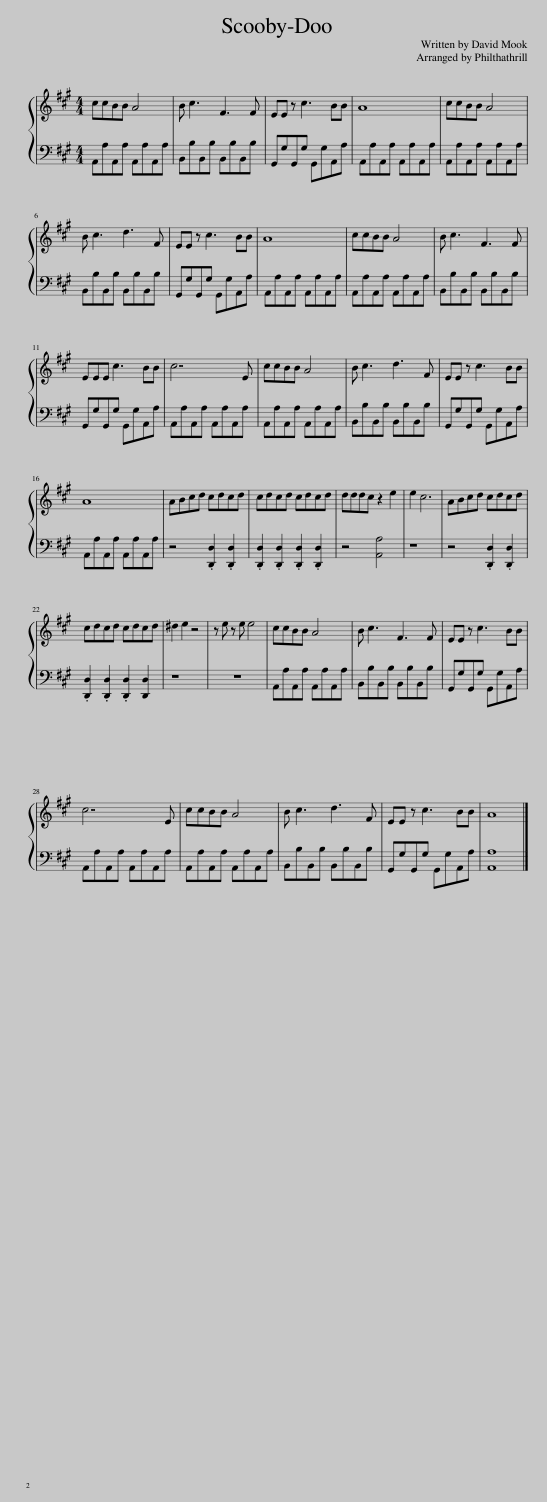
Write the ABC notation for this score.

X:1
%%score { 1 | 2 }
L:1/8
M:4/4
I:linebreak $
K:A
V:1 treble
V:2 bass
V:1
 ccBB A4 | B c3 F3 F | EE z c3 BB | A8 | ccBB A4 |$ %5
 B c3 d3 F | EE z c3 BB | A8 | ccBB A4 | B c3 F3 F |$ %10
 EEE c3 BB | c7 E | ccBB A4 | B c3 d3 F | EE z c3 BB |$ %15
 A8 | ABcd cdcd | cdcd cdcd | dddc z2 e2 | e2 c6 | %20
 ABcd cdcd |$ cdcd cdcd | ^d2 e2 z4 | z e z e e4 | ccBB A4 | %25
 B c3 F3 F | EE z c3 BB |$ c7 E | ccBB A4 | B c3 d3 F | %30
 EE z c3 BB | A8 |] %32
V:2
 A,,A,A,,A, A,,A,A,,A, | B,,B,B,,B, B,,B,B,,B, | G,,G,G,,G, G,,G,A,,A, | A,,A,A,,A, A,,A,A,,A, | A,,A,A,,A, A,,A,A,,A, |$ %5
 B,,B,B,,B, B,,B,B,,B, | G,,G,G,,G, G,,G,A,,A, | A,,A,A,,A, A,,A,A,,A, | A,,A,A,,A, A,,A,A,,A, | B,,B,B,,B, B,,B,B,,B, |$ %10
 G,,G,G,,G, G,,G,A,,A, | A,,A,A,,A, A,,A,A,,A, | A,,A,A,,A, A,,A,A,,A, | B,,B,B,,B, B,,B,B,,B, | G,,G,G,,G, G,,G,A,,A, |$ %15
 A,,A,A,,A, A,,A,A,,A, | z4 .[D,,D,]2 .[D,,D,]2 | .[D,,D,]2 .[D,,D,]2 .[D,,D,]2 .[D,,D,]2 | z4 [A,,A,]4 | z8 | %20
 z4 .[D,,D,]2 .[D,,D,]2 |$ .[D,,D,]2 .[D,,D,]2 .[D,,D,]2 [D,,D,]2 | z8 | z8 | A,,A,A,,A, A,,A,A,,A, | %25
 B,,B,B,,B, B,,B,B,,B, | G,,G,G,,G, G,,G,A,,A, |$ A,,A,A,,A, A,,A,A,,A, | A,,A,A,,A, A,,A,A,,A, | B,,B,B,,B, B,,B,B,,B, | %30
 G,,G,G,,G, G,,G,A,,A, | [A,,A,]8 |] %32
